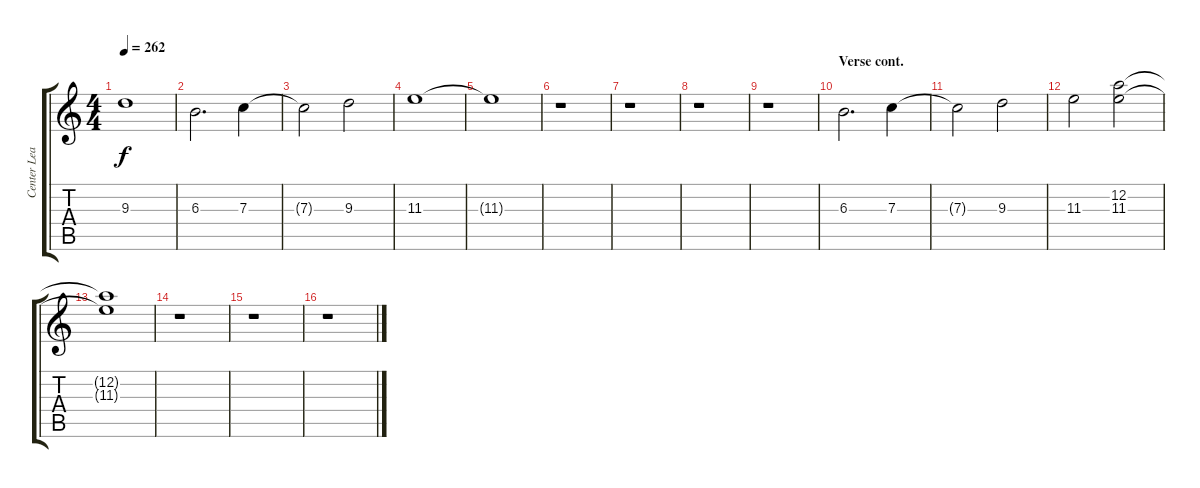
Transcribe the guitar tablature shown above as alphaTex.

\track ("Center Lead 1" "Center Lea") {instrument overdrivenguitar}
\staff {score tabs}
\tuning (D4 A3 F3 C3 G2 C2) {hide}
\ts (4 4)
\tempo 262
\clef g2
\ks aminor
9.3{t}.1{dy f} |
6.3.2{d} 7.3.4 |
7.3{t}.2 9.3.2 |
11.3.1 |
11.3{t}.1 |
r.1 |
r.1 |
r.1 |
r.1 |
\section ("" "Verse cont.")
6.3.2{d} 7.3.4 |
7.3{t}.2 9.3.2 |
11.3.2 (12.2 11.3).2 |
(12.2{t} 11.3{t}).1 |
r.1 |
r.1 |
r.1
